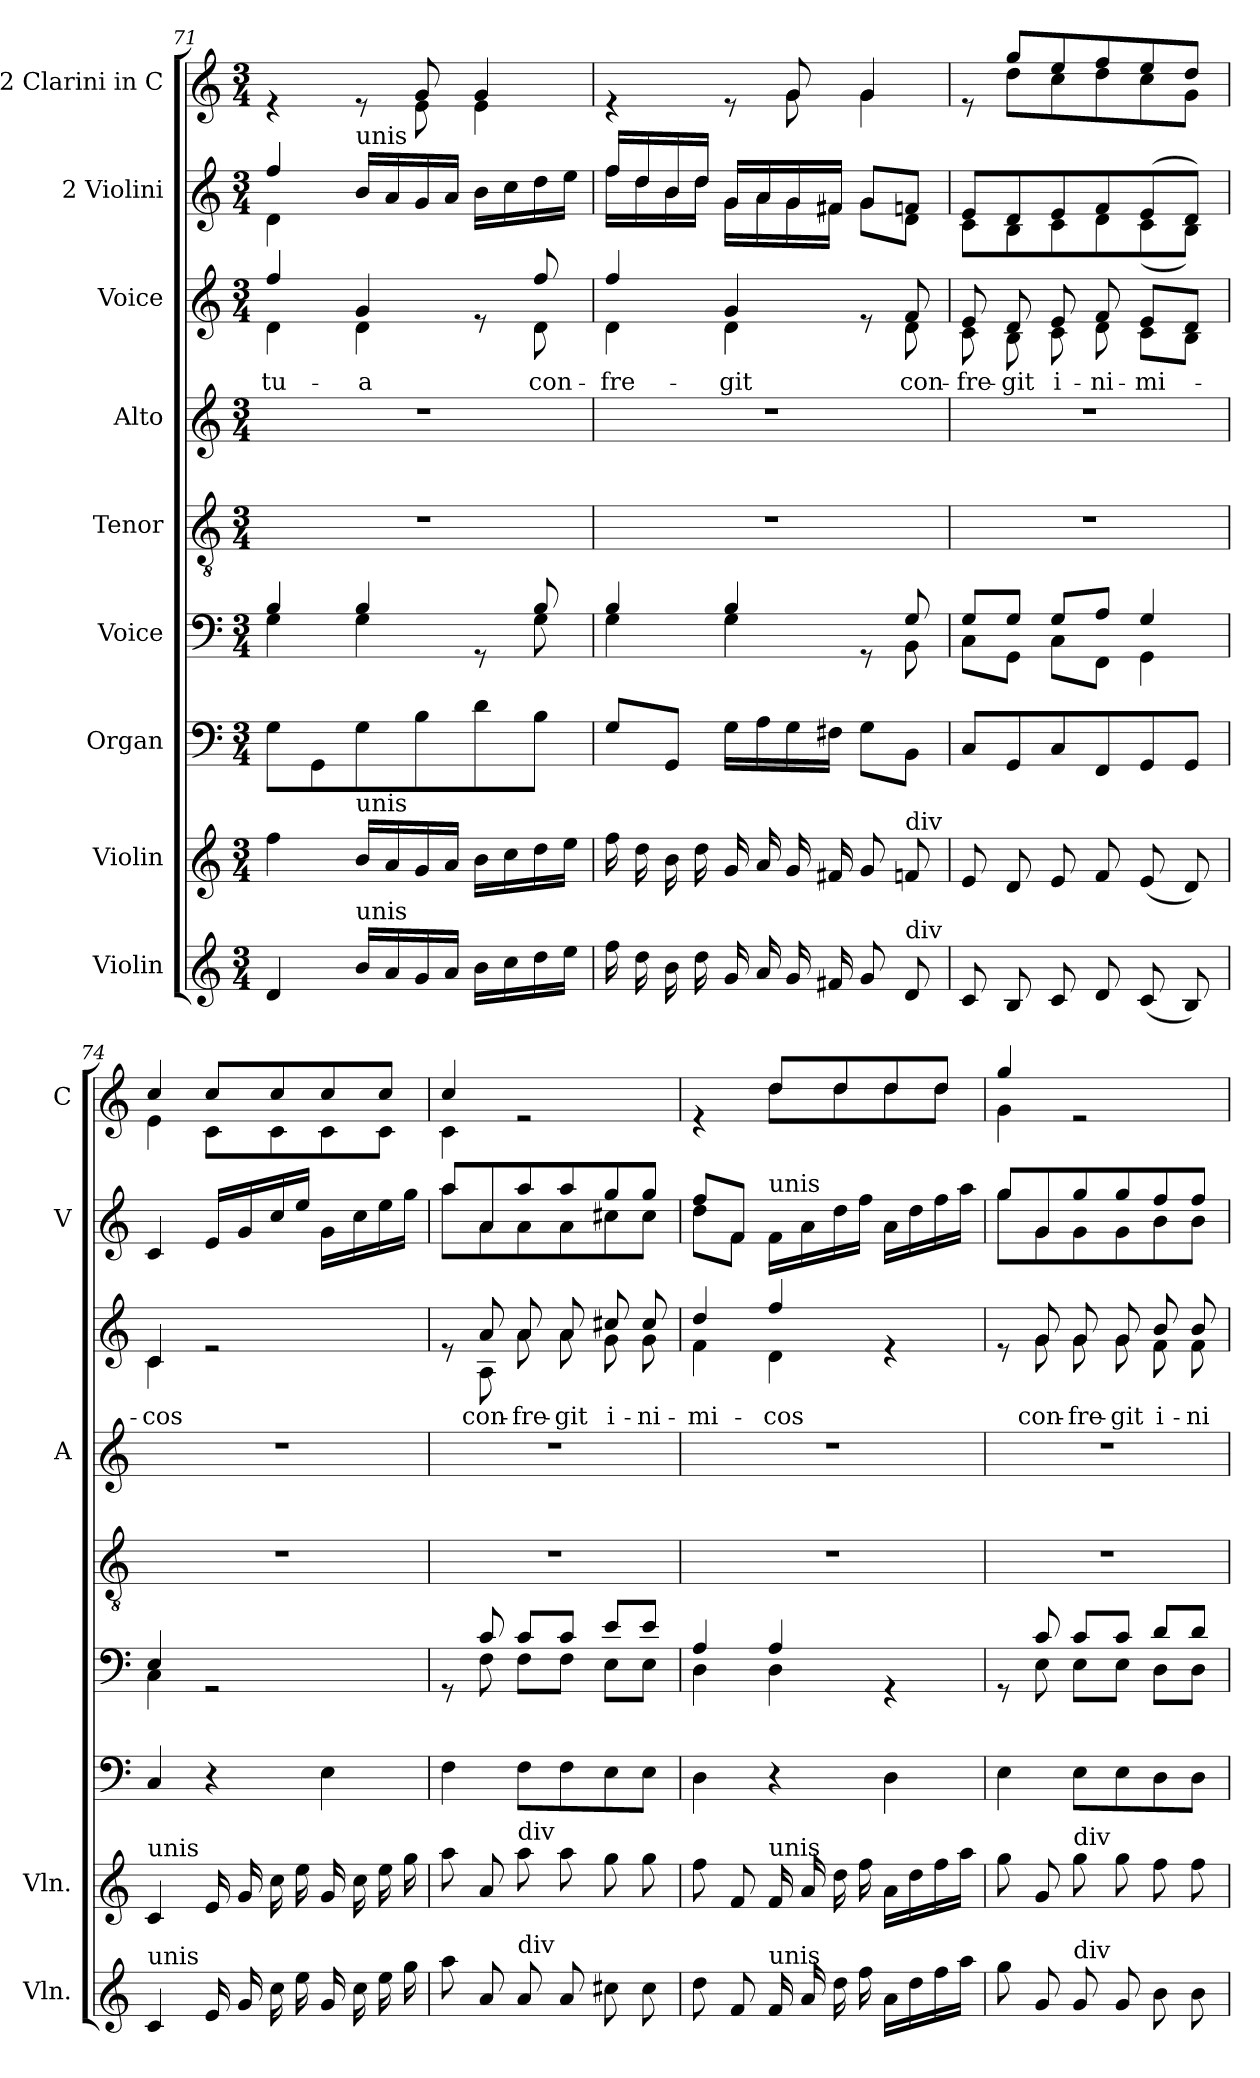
**kern	**kern	**kern	**kern	**kern	**kern	**kern	**text	**kern	**kern
*part9	*part8	*part7	*part6	*part5	*part4	*part3	*part3	*part2	*part1
*staff9	*staff8	*staff7	*staff6	*staff5	*staff4	*staff3	*staff3	*staff2	*staff1
*I"Violin	*I"Violin	*I"Organ	*I"Voice	*I"Tenor	*I"Alto	*I"Voice	*	*I"2 Violini	*I"2 Clarini in C
*I'Vln.	*I'Vln.	*	*	*	*I'A	*	*	*I'V	*I'C
*clefG2	*clefG2	*clefF4	*clefF4	*clefGv2	*clefG2	*clefG2	*	*clefG2	*clefG2
*k[]	*k[]	*k[]	*k[]	*k[]	*k[]	*k[]	*	*k[]	*k[]
*M3/4	*M3/4	*M3/4	*M3/4	*M3/4	*M3/4	*M3/4	*	*M3/4	*M3/4
=71	=71	=71	=71	=71	=71	=71	=71	=71	=71
*	*	*	*^	*	*	*^	*	*	*
!	!	!	!	!	!	!	!	!	!LO:LY:b	!	!
*	*	*	*	*	*	*	*	*	*	*^	*^
4d/	4ff\	8G\L	4B/	4G\	2.r	2.r	4ff/	4d\	tu-	4ff/	4d\	4re	4.ryy
.	.	8GG\	.	.	.	.	.	.	.	.	.	.	.
!	!	!	!	!	!	!	!	!	!	!LO:TX:a:t=unis	!	!	!
!	!LO:TX:a:t=unis	!	!	!	!	!	!	!	!	!	!	!	!
!LO:TX:a:t=unis	!	!	!	!	!	!	!	!	!	!	!	!	!
!	!	!	!	!	!	!	!	!	!LO:LY:b	!	!	!	!
16b\LL	16b\LL	8G\	4B/	4G\	.	.	4g/	4d\	-a	16b/LL	2ryy	8re	.
16a/	16a/	.	.	.	.	.	.	.	.	16a/	.	.	.
16g/	16g/	8B\	.	.	.	.	.	.	.	16g/	.	8g/	8e\
16a/JJ	16a/JJ	.	.	.	.	.	.	.	.	16a/JJ	.	.	.
16b\LL	16b\LL	8d\	8rGG	8ryy	.	.	8re	8ryy	.	16b\LL	.	4g/	4e\
16cc\	16cc\	.	.	.	.	.	.	.	.	16cc\	.	.	.
!	!	!	!	!	!	!	!	!	!LO:LY:b	!	!	!	!
16dd\	16dd\	8B\J	8B/	8G\	.	.	8ff/	8d\	con-	16dd\	.	.	.
16ee\JJ	16ee\JJ	.	.	.	.	.	.	.	.	16ee\JJ	.	.	.
=72	=72	=72	=72	=72	=72	=72	=72	=72	=72	=72	=72	=72	=72
!	!	!	!	!	!	!	!	!	!LO:LY:b	!	!	!	!
16ff\	16ff\	8G/L	4B/	4G\	2.r	2.r	4ff/	4d\	-fre-	16ff/LL	16ff\LL	4re	4.ryy
16dd\	16dd\	.	.	.	.	.	.	.	.	16dd/	16dd\	.	.
16b\	16b\	8GG/J	.	.	.	.	.	.	.	16b/	16b\	.	.
16dd\	16dd\	.	.	.	.	.	.	.	.	16dd/JJ	16dd\JJ	.	.
!	!	!	!	!	!	!	!	!	!LO:LY:b	!	!	!	!
16g/	16g/	16G\LL	4B/	4G\	.	.	4g/	4d\	-git	16g/LL	16g\LL	8re	.
16a/	16a/	16A\	.	.	.	.	.	.	.	16a/	16a\	.	.
16g/	16g/	16G\	.	.	.	.	.	.	.	16g/	16g\	8g/	8g\
16f#X/	16f#X/	16F#X\JJ	.	.	.	.	.	.	.	16f#X/JJ	16f#\JJ	.	.
8g/	8g/	8G\L	8rGG	8ryy	.	.	8re	8ryy	.	8g/L	8g\L	4g/	4g\
!	!LO:TX:a:t=div	!	!	!	!	!	!	!	!	!	!	!	!
!LO:TX:a:t=div	!	!	!	!	!	!	!	!	!	!	!	!	!
!	!	!	!	!	!	!	!	!	!LO:LY:b	!	!	!	!
8d/	8fn/	8BB\J	8G/	8BB\	.	.	8f/	8d\	con-	8fn/J	8d\J	.	.
=73	=73	=73	=73	=73	=73	=73	=73	=73	=73	=73	=73	=73	=73
!	!	!	!	!	!	!	!	!	!LO:LY:b	!	!	!	!
8c/	8e/	8C/L	8G/L	8C\L	2.r	2.r	8e/	8c\	-fre-	8e/L	8c\L	8re	8ryy
!	!	!	!	!	!	!	!	!	!LO:LY:b	!	!	!	!
8B/	8d/	8GG/	8G/J	8GG\J	.	.	8d/	8B\	-git	8d/	8B\	8gg/L	8dd\L
!	!	!	!	!	!	!	!	!	!LO:LY:b	!	!	!	!
8c/	8e/	8C/	8G/L	8C\L	.	.	8e/	8c\	i-	8e/	8c\	8ee/	8cc\
!	!	!	!	!	!	!	!	!	!LO:LY:b	!	!	!	!
8d/	8f/	8FF/	8A/J	8FF\J	.	.	8f/	8d\	-ni-	8f/	8d\	8ff/	8dd\
!	!	!	!	!	!	!	!	!	!LO:LY:b	!	!	!	!
(8c/	(8e/	8GG/	4G/	4GG\	.	.	8e/L	8c\L	-mi-	(8e/	(8c\	8ee/	8cc\
8B/)	8d/)	8GG/J	.	.	.	.	8d/J	8B\J	.	8d/J)	8B\J)	8dd/J	8g\J
!!LO:PB:g=z	!!
=74	=74	=74	=74	=74	=74	=74	=74	=74	=74	=74	=74	=74	=74
!	!	!	!	!	!	!	!	!	!	!LO:TX:a:t=unis	!	!	!
!	!LO:TX:a:t=unis	!	!	!	!	!	!	!	!	!	!	!	!
!LO:TX:a:t=unis	!	!	!	!	!	!	!	!	!	!	!	!	!
!	!	!	!	!	!	!	!	!	!LO:LY:b	!	!	!	!
*	*	*	*	*	*	*	*	*	*	*v	*v	*	*
4c/	4c/	4C/	4E/	4C\	2.r	2.r	4c/	4c\	-cos	4c/	4cc/	4e\
16e/	16e/	4r	2rGG	2ryy	.	.	2re	2ryy	.	16e/LL	8cc/L	8c\L
16g/	16g/	.	.	.	.	.	.	.	.	16g/	.	.
16cc\	16cc\	.	.	.	.	.	.	.	.	16cc/	8cc/	8c\
16ee\	16ee\	.	.	.	.	.	.	.	.	16ee/JJ	.	.
16g/	16g/	4E\	.	.	.	.	.	.	.	16g\LL	8cc/	8c\
16cc\	16cc\	.	.	.	.	.	.	.	.	16cc\	.	.
16ee\	16ee\	.	.	.	.	.	.	.	.	16ee\	8cc/J	8c\J
16gg\	16gg\	.	.	.	.	.	.	.	.	16gg\JJ	.	.
=75	=75	=75	=75	=75	=75	=75	=75	=75	=75	=75	=75	=75
*	*	*	*	*	*	*	*	*	*	*^	*	*
8aa\	8aa\	4F\	8rGG	8ryy	2.r	2.r	8re	8ryy	.	8aa/L	8aa\L	4cc/	4c\
!	!	!	!	!	!	!	!	!	!LO:LY:b	!	!	!	!
8a/	8a/	.	8c/	8F\	.	.	8a/	8A\	con-	8a/	8a\	.	.
!	!LO:TX:a:t=div	!	!	!	!	!	!	!	!	!	!	!	!
!LO:TX:a:t=div	!	!	!	!	!	!	!	!	!	!	!	!	!
!	!	!	!	!	!	!	!	!	!LO:LY:b	!	!	!	!
8a/	8aa\	8F\L	8c/L	8F\L	.	.	8a/	8a\	-fre-	8aa/	8a\	2re	2ryy
!	!	!	!	!	!	!	!	!	!LO:LY:b	!	!	!	!
8a/	8aa\	8F\	8c/J	8F\J	.	.	8a/	8a\	-git	8aa/	8a\	.	.
!	!	!	!	!	!	!	!	!	!LO:LY:b	!	!	!	!
8cc#X\	8gg\	8E\	8e/L	8E\L	.	.	8cc#X/	8g\	i-	8gg/	8cc#X\	.	.
!	!	!	!	!	!	!	!	!	!LO:LY:b	!	!	!	!
8cc#\	8gg\	8E\J	8e/J	8E\J	.	.	8cc#/	8g\	-ni-	8gg/J	8cc#\J	.	.
=76	=76	=76	=76	=76	=76	=76	=76	=76	=76	=76	=76	=76	=76
!	!	!	!	!	!	!	!	!	!LO:LY:b	!	!	!	!
8dd\	8ff\	4D\	4A/	4D\	2.r	2.r	4dd/	4f\	-mi-	8ff/L	8dd\L	4re	4ryy
8f/	8f/	.	.	.	.	.	.	.	.	8f/J	8f\J	.	.
!	!	!	!	!	!	!	!	!	!	!LO:TX:a:t=unis	!	!	!
!	!LO:TX:a:t=unis	!	!	!	!	!	!	!	!	!	!	!	!
!LO:TX:a:t=unis	!	!	!	!	!	!	!	!	!	!	!	!	!
!	!	!	!	!	!	!	!	!	!LO:LY:b	!	!	!	!
16f/	16f/	4r	4A/	4D\	.	.	4ff/	4d\	-cos	16f\LL	2ryy	8dd/L	8dd\L
16a/	16a/	.	.	.	.	.	.	.	.	16a\	.	.	.
16dd\	16dd\	.	.	.	.	.	.	.	.	16dd\	.	8dd/	8dd\
16ff\	16ff\	.	.	.	.	.	.	.	.	16ff\JJ	.	.	.
16a/LL	16a/LL	4D\	4rGG	4ryy	.	.	4re	4ryy	.	16a\LL	.	8dd/	8dd\
16dd\	16dd\	.	.	.	.	.	.	.	.	16dd\	.	.	.
16ff\	16ff\	.	.	.	.	.	.	.	.	16ff\	.	8dd/J	8dd\J
16aa\JJ	16aa\JJ	.	.	.	.	.	.	.	.	16aa\JJ	.	.	.
=77	=77	=77	=77	=77	=77	=77	=77	=77	=77	=77	=77	=77	=77
8gg\	8gg\	4E\	8rGG	8ryy	2.r	2.r	8re	8ryy	.	8gg/L	8gg\L	4gg/	4g\
!	!	!	!	!	!	!	!	!	!LO:LY:b	!	!	!	!
8g/	8g/	.	8c/	8E\	.	.	8g/	8g\	con-	8g/	8g\	.	.
!	!LO:TX:a:t=div	!	!	!	!	!	!	!	!	!	!	!	!
!LO:TX:a:t=div	!	!	!	!	!	!	!	!	!	!	!	!	!
!	!	!	!	!	!	!	!	!	!LO:LY:b	!	!	!	!
8g/	8gg\	8E\L	8c/L	8E\L	.	.	8g/	8g\	-fre-	8gg/	8g\	2re	2ryy
!	!	!	!	!	!	!	!	!	!LO:LY:b	!	!	!	!
8g/	8gg\	8E\	8c/J	8E\J	.	.	8g/	8g\	-git	8gg/	8g\	.	.
!	!	!	!	!	!	!	!	!	!LO:LY:b	!	!	!	!
8b\	8ff\	8D\	8d/L	8D\L	.	.	8b/	8f\	i-	8ff/	8b\	.	.
!	!	!	!	!	!	!	!	!	!LO:LY:b	!	!	!	!
8b\	8ff\	8D\J	8d/J	8D\J	.	.	8b/	8f\	-ni-	8ff/J	8b\J	.	.
*	*	*	*	*	*	*	*v	*v	*	*	*	*v	*v
*	*	*	*v	*v	*	*	*	*	*v	*v	*
=	=	=	=	=	=	=	=	=	=
*-	*-	*-	*-	*-	*-	*-	*-	*-	*-
